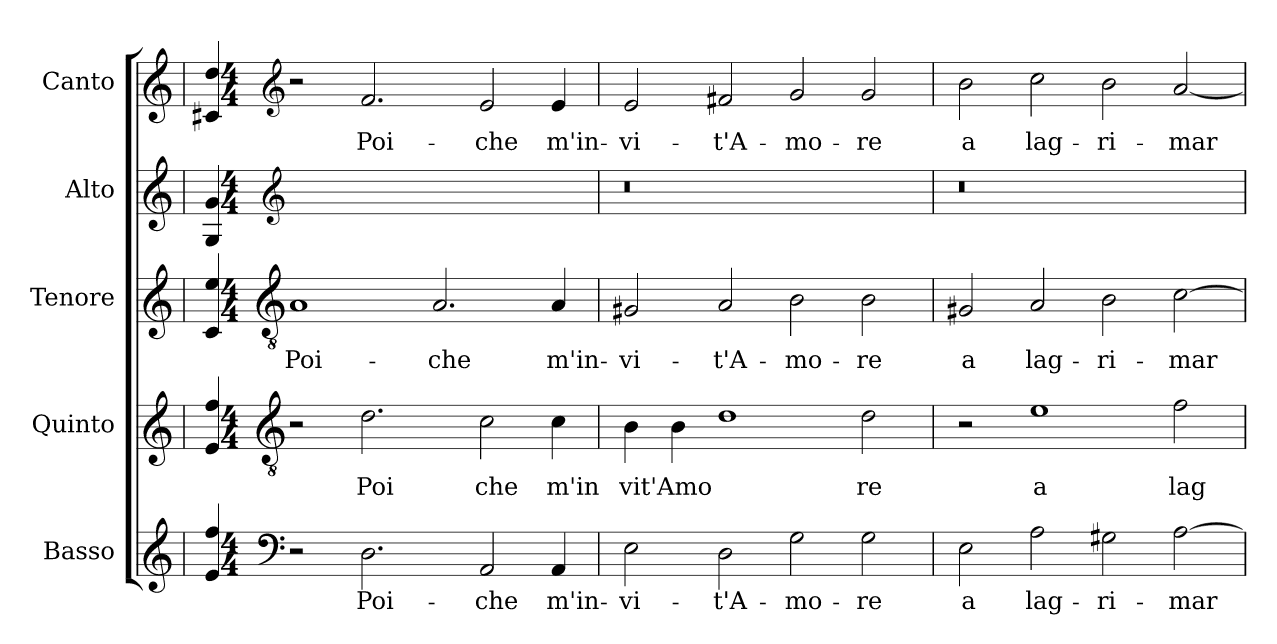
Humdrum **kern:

**kern	**text	**kern	**text	**kern	**text	**kern	**kern	**text
*part5	*part5	*part4	*part4	*part3	*part3	*part2	*part1	*part1
*staff5	*staff5	*staff4	*staff4	*staff3	*staff3	*staff2	*staff1	*staff1
*I"Basso	*	*I"Quinto	*	*I"Tenore	*	*I"Alto	*I"Canto	*
!!LO:PB:g=z
*stria5	*	*stria5	*	*stria5	*	*stria5	*stria5	*
=1	=1!	=1	=1!	=1	=1!	=1	=1!	=1!
4ff/ 4e/	.	4ff/ 4e/	.	4ee/ 4c/	.	4g/ 4G/	4dd/ 4c#X/	.
*clefF4	*	*clefGv2	*	*clefGv2	*	*clefG2	*clefG2	*
*M4/4	*	*M4/4	*	*M4/4	*	*M4/4	*M4/4	*
*met(c)	*	*met(c)	*	*met(c)	*	*met(c)	*met(c)	*
!	!	!	!	!	!LO:LY:b:cj	!	!	!
2r	.	2r	.	1A	Poi-	0ryy	2r	.
!	!LO:LY:b:cj	!	!LO:LY:b:cj	!	!	!	!	!LO:LY:b:cj
2.D\	Poi-	2.d\	Poi	.	.	.	2.f/	Poi-
!	!	!	!	!	!LO:LY:b:cj	!	!	!
.	.	.	.	2.A/	-che	.	.	.
!	!LO:LY:b:cj	!	!LO:LY:b:cj	!	!	!	!	!LO:LY:b:cj
2AA/	-che	2c\	che	.	.	.	2e/	-che
!	!LO:LY:b:cj	!	!LO:LY:b:cj	!	!LO:LY:b:cj	!	!	!LO:LY:b:cj
4AA/	m'in-	4c\	m'in	4A/	m'in-	.	4e/	m'in-
=2	=2	=2	=2	=2	=2	=2	=2	=2
!	!LO:LY:b:cj	!	!LO:LY:b	!	!LO:LY:b:cj	!	!	!LO:LY:b:cj
2E\	-vi-	4B\	vit'Amo	2G#X/	-vi-	0r	2e/	-vi-
.	.	4B\	.	.	.	.	.	.
!	!LO:LY:b:cj	!	!	!	!LO:LY:b:cj	!	!	!LO:LY:b:cj
2D\	-t'A-	1d	.	2A/	-t'A-	.	2f#X/	-t'A-
!	!LO:LY:b:cj	!	!	!	!LO:LY:b:cj	!	!	!LO:LY:b:cj
2G\	-mo-	.	.	2B\	-mo-	.	2g/	-mo-
!	!LO:LY:b:cj	!	!LO:LY:b:cj	!	!LO:LY:b:cj	!	!	!LO:LY:b:cj
2G\	-re	2d\	re	2B\	-re	.	2g/	-re
=3	=3	=3	=3	=3	=3	=3	=3	=3
!	!LO:LY:b:cj	!	!	!	!LO:LY:b:cj	!	!	!LO:LY:b:cj
2E\	a	2r	.	2G#X/	a	0r	2b\	a
!	!LO:LY:b:cj	!	!LO:LY:b:cj	!	!LO:LY:b:cj	!	!	!LO:LY:b:cj
2A\	lag-	1e	a	2A/	lag-	.	2cc\	lag-
!	!LO:LY:b:cj	!	!	!	!LO:LY:b:cj	!	!	!LO:LY:b:cj
2G#X\	-ri-	.	.	2B\	-ri-	.	2b\	-ri-
!	!LO:LY:b	!	!LO:LY:b:cj	!	!LO:LY:b	!	!	!LO:LY:b
[>2A\	-mar	2f\	lag	[>2c\	-mar	.	[<2a/	-mar
=	=	=	=	=	=	=	=	=
*-	*-	*-	*-	*-	*-	*-	*-	*-
